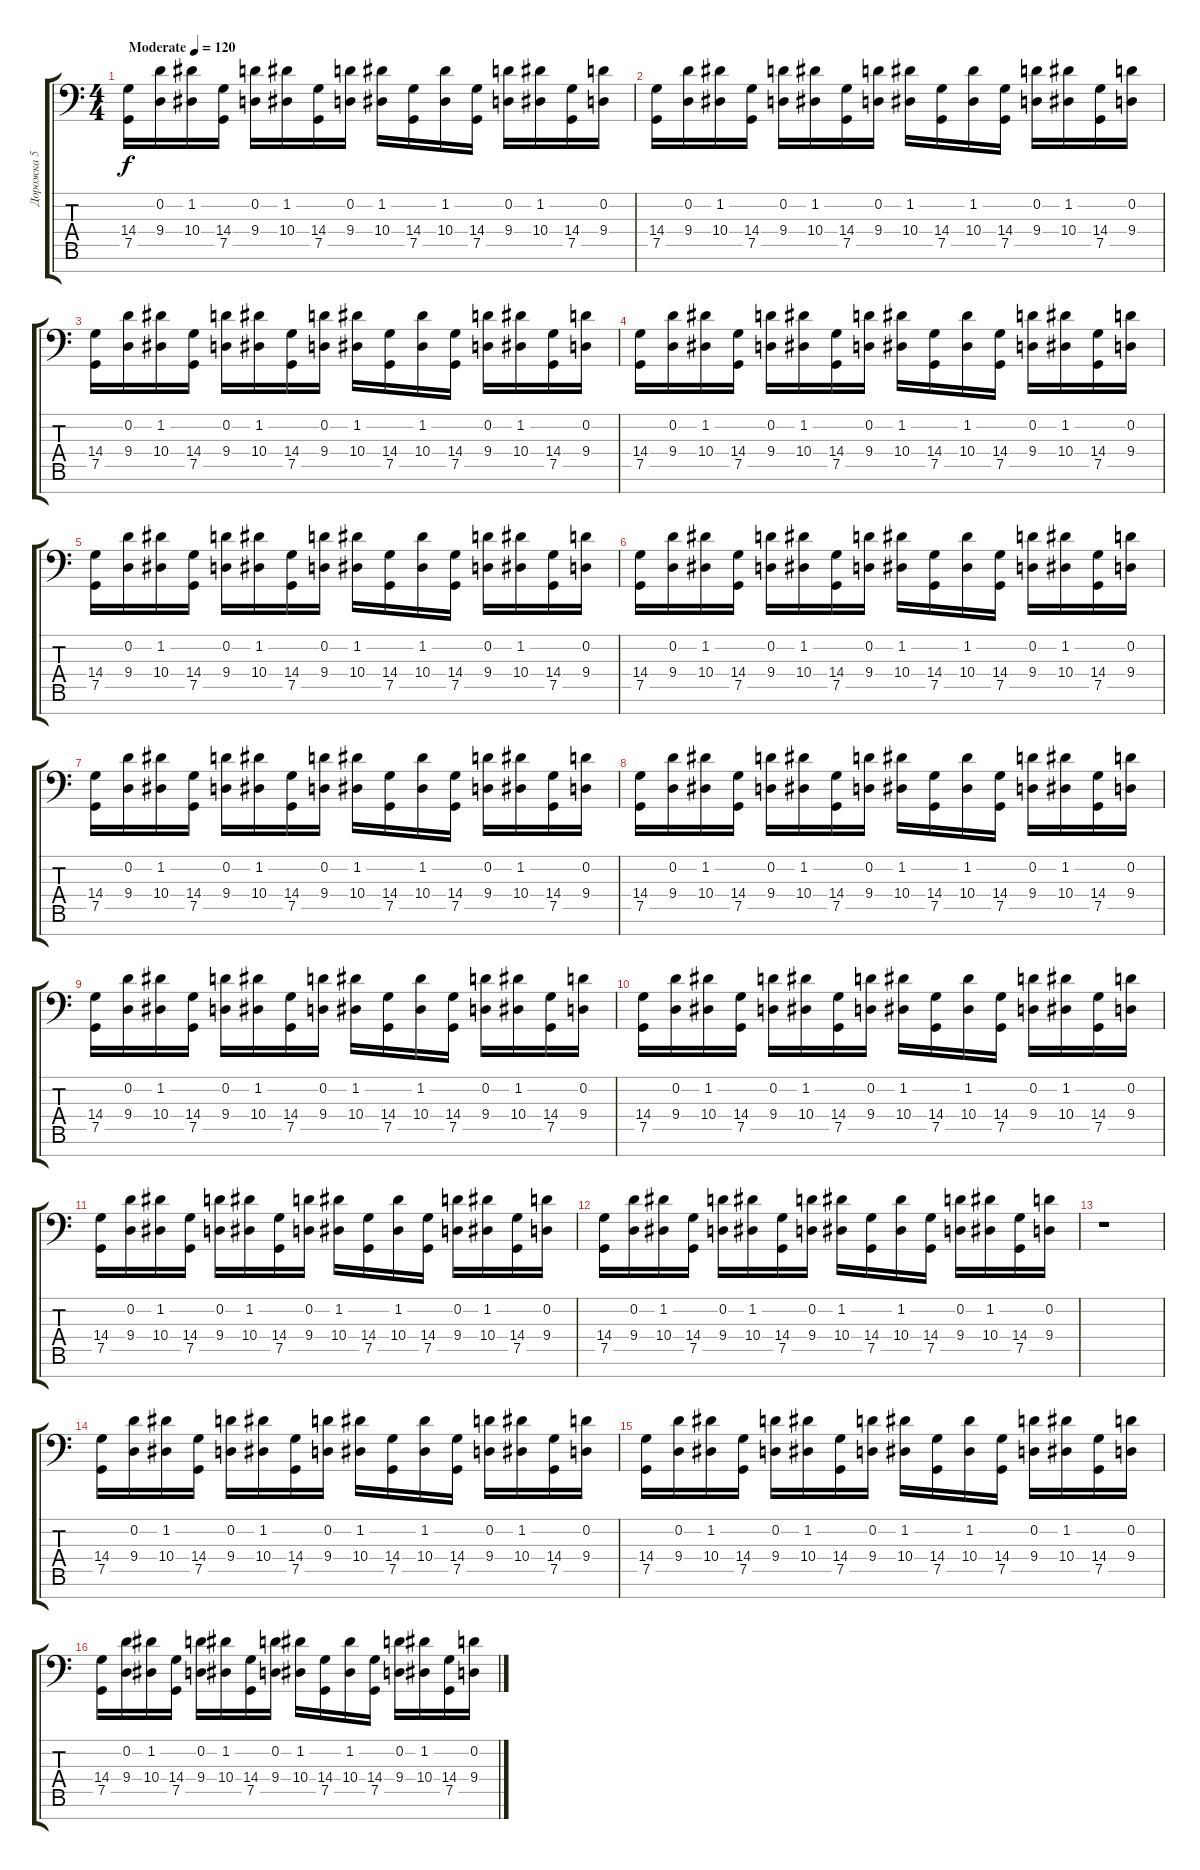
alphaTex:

\track ("Дорожка 5" "Дорожка 5") {instrument frenchhorn}
\staff {score tabs}
\tuning (C5 D4 A3 F2 C2 G1 C1) {hide}
\ts (4 4)
\tempo (120 "Moderate")
\clef f4
\ks c
(14.4 7.5).16{dy f instrument frenchhorn} (0.2 9.4).16 (1.2 10.4).16 (14.4 7.5).16 (0.2 9.4).16 (1.2 10.4).16 (14.4 7.5).16 (0.2 9.4).16 (1.2 10.4).16 (14.4 7.5).16 (1.2 10.4).16 (14.4 7.5).16 (0.2 9.4).16 (1.2 10.4).16 (14.4 7.5).16 (0.2 9.4).16 |
(14.4 7.5).16 (0.2 9.4).16 (1.2 10.4).16 (14.4 7.5).16 (0.2 9.4).16 (1.2 10.4).16 (14.4 7.5).16 (0.2 9.4).16 (1.2 10.4).16 (14.4 7.5).16 (1.2 10.4).16 (14.4 7.5).16 (0.2 9.4).16 (1.2 10.4).16 (14.4 7.5).16 (0.2 9.4).16 |
(14.4 7.5).16 (0.2 9.4).16 (1.2 10.4).16 (14.4 7.5).16 (0.2 9.4).16 (1.2 10.4).16 (14.4 7.5).16 (0.2 9.4).16 (1.2 10.4).16 (14.4 7.5).16 (1.2 10.4).16 (14.4 7.5).16 (0.2 9.4).16 (1.2 10.4).16 (14.4 7.5).16 (0.2 9.4).16 |
(14.4 7.5).16 (0.2 9.4).16 (1.2 10.4).16 (14.4 7.5).16 (0.2 9.4).16 (1.2 10.4).16 (14.4 7.5).16 (0.2 9.4).16 (1.2 10.4).16 (14.4 7.5).16 (1.2 10.4).16 (14.4 7.5).16 (0.2 9.4).16 (1.2 10.4).16 (14.4 7.5).16 (0.2 9.4).16 |
(14.4 7.5).16 (0.2 9.4).16 (1.2 10.4).16 (14.4 7.5).16 (0.2 9.4).16 (1.2 10.4).16 (14.4 7.5).16 (0.2 9.4).16 (1.2 10.4).16 (14.4 7.5).16 (1.2 10.4).16 (14.4 7.5).16 (0.2 9.4).16 (1.2 10.4).16 (14.4 7.5).16 (0.2 9.4).16 |
(14.4 7.5).16 (0.2 9.4).16 (1.2 10.4).16 (14.4 7.5).16 (0.2 9.4).16 (1.2 10.4).16 (14.4 7.5).16 (0.2 9.4).16 (1.2 10.4).16 (14.4 7.5).16 (1.2 10.4).16 (14.4 7.5).16 (0.2 9.4).16 (1.2 10.4).16 (14.4 7.5).16 (0.2 9.4).16 |
(14.4 7.5).16 (0.2 9.4).16 (1.2 10.4).16 (14.4 7.5).16 (0.2 9.4).16 (1.2 10.4).16 (14.4 7.5).16 (0.2 9.4).16 (1.2 10.4).16 (14.4 7.5).16 (1.2 10.4).16 (14.4 7.5).16 (0.2 9.4).16 (1.2 10.4).16 (14.4 7.5).16 (0.2 9.4).16 |
(14.4 7.5).16 (0.2 9.4).16 (1.2 10.4).16 (14.4 7.5).16 (0.2 9.4).16 (1.2 10.4).16 (14.4 7.5).16 (0.2 9.4).16 (1.2 10.4).16 (14.4 7.5).16 (1.2 10.4).16 (14.4 7.5).16 (0.2 9.4).16 (1.2 10.4).16 (14.4 7.5).16 (0.2 9.4).16 |
(14.4 7.5).16 (0.2 9.4).16 (1.2 10.4).16 (14.4 7.5).16 (0.2 9.4).16 (1.2 10.4).16 (14.4 7.5).16 (0.2 9.4).16 (1.2 10.4).16 (14.4 7.5).16 (1.2 10.4).16 (14.4 7.5).16 (0.2 9.4).16 (1.2 10.4).16 (14.4 7.5).16 (0.2 9.4).16 |
(14.4 7.5).16 (0.2 9.4).16 (1.2 10.4).16 (14.4 7.5).16 (0.2 9.4).16 (1.2 10.4).16 (14.4 7.5).16 (0.2 9.4).16 (1.2 10.4).16 (14.4 7.5).16 (1.2 10.4).16 (14.4 7.5).16 (0.2 9.4).16 (1.2 10.4).16 (14.4 7.5).16 (0.2 9.4).16 |
(14.4 7.5).16 (0.2 9.4).16 (1.2 10.4).16 (14.4 7.5).16 (0.2 9.4).16 (1.2 10.4).16 (14.4 7.5).16 (0.2 9.4).16 (1.2 10.4).16 (14.4 7.5).16 (1.2 10.4).16 (14.4 7.5).16 (0.2 9.4).16 (1.2 10.4).16 (14.4 7.5).16 (0.2 9.4).16 |
(14.4 7.5).16 (0.2 9.4).16 (1.2 10.4).16 (14.4 7.5).16 (0.2 9.4).16 (1.2 10.4).16 (14.4 7.5).16 (0.2 9.4).16 (1.2 10.4).16 (14.4 7.5).16 (1.2 10.4).16 (14.4 7.5).16 (0.2 9.4).16 (1.2 10.4).16 (14.4 7.5).16 (0.2 9.4).16 |
r.1 |
(14.4 7.5).16 (0.2 9.4).16 (1.2 10.4).16 (14.4 7.5).16 (0.2 9.4).16 (1.2 10.4).16 (14.4 7.5).16 (0.2 9.4).16 (1.2 10.4).16 (14.4 7.5).16 (1.2 10.4).16 (14.4 7.5).16 (0.2 9.4).16 (1.2 10.4).16 (14.4 7.5).16 (0.2 9.4).16 |
(14.4 7.5).16 (0.2 9.4).16 (1.2 10.4).16 (14.4 7.5).16 (0.2 9.4).16 (1.2 10.4).16 (14.4 7.5).16 (0.2 9.4).16 (1.2 10.4).16 (14.4 7.5).16 (1.2 10.4).16 (14.4 7.5).16 (0.2 9.4).16 (1.2 10.4).16 (14.4 7.5).16 (0.2 9.4).16 |
(14.4 7.5).16 (0.2 9.4).16 (1.2 10.4).16 (14.4 7.5).16 (0.2 9.4).16 (1.2 10.4).16 (14.4 7.5).16 (0.2 9.4).16 (1.2 10.4).16 (14.4 7.5).16 (1.2 10.4).16 (14.4 7.5).16 (0.2 9.4).16 (1.2 10.4).16 (14.4 7.5).16 (0.2 9.4).16
